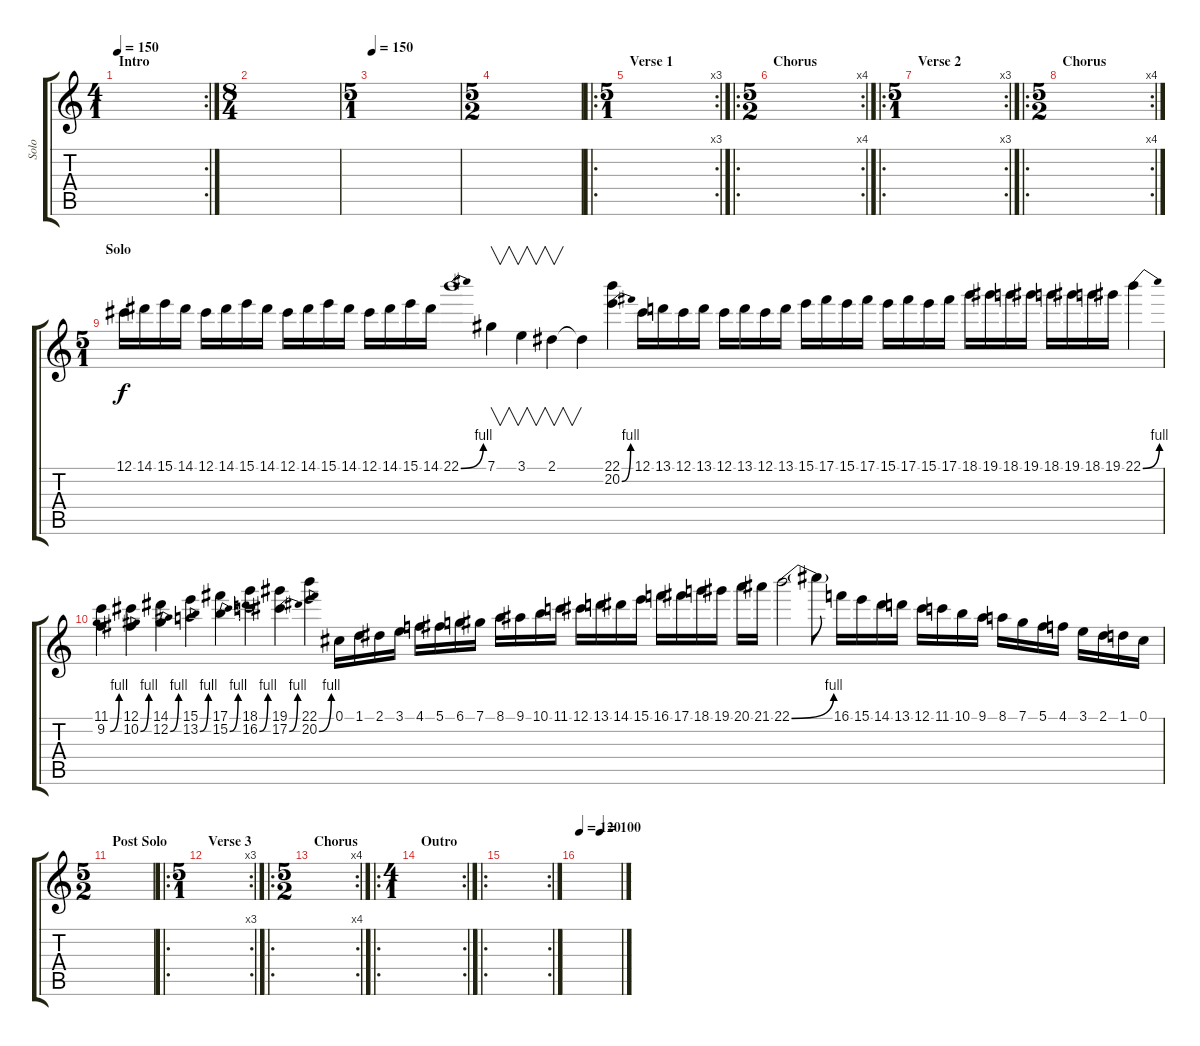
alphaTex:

\track ("Solo" "Solo") {instrument distortionguitar}
\staff {score tabs}
\tuning (Db4 Ab3 E3 B2 Gb2 Db2) {hide}
\rc 2
\ts (4 1)
\section ("" "Intro")
\tempo 150
\tempo 100
\tempo 150
\clef g2
\ks c
|
\ts (8 4)
|
\ts (5 1)
\tempo 150
|
\ts (5 2)
|
\ro
\rc 3
\ts (5 1)
\section ("" "Verse 1")
|
\ro
\rc 4
\ts (5 2)
\section ("" "Chorus")
|
\ro
\rc 3
\ts (5 1)
\section ("" "Verse 2")
|
\ro
\rc 4
\ts (5 2)
\section ("" "Chorus")
|
\ts (5 1)
\section ("" "Solo")
12.1.16 14.1.16 15.1.16 14.1.16 12.1.16 14.1.16 15.1.16 14.1.16 12.1.16 14.1.16 15.1.16 14.1.16 12.1.16 14.1.16 15.1.16 14.1.16 22.1{be (bend 0 0 60 4)}.1 7.1.4{v} 3.1.4{v} 2.1.4{v} 2.1{t}.4 (22.1 20.2{be (bend 0 0 60 4)}).4 12.1.16 13.1.16 12.1.16 13.1.16 12.1.16 13.1.16 12.1.16 13.1.16 15.1.16 17.1.16 15.1.16 17.1.16 15.1.16 17.1.16 15.1.16 17.1.16 18.1.16 19.1.16 18.1.16 19.1.16 18.1.16 19.1.16 18.1.16 19.1.16 22.1{be (bend 0 0 60 4)}.4 |
(11.1 9.2{be (bend 0 0 60 4)}).4 (12.1 10.2{be (bend 0 0 60 4)}).4 (14.1 12.2{be (bend 0 0 60 4)}).4 (15.1 13.2{be (bend 0 0 60 4)}).4 (17.1 15.2{be (bend 0 0 60 4)}).4 (18.1 16.2{be (bend 0 0 60 4)}).4 (19.1 17.2{be (bend 0 0 60 4)}).4 (22.1 20.2{be (bend 0 0 60 4)}).4 0.1.16 1.1.16 2.1.16 3.1.16 4.1.16 5.1.16 6.1.16 7.1.16 8.1.16 9.1.16 10.1.16 11.1.16 12.1.16 13.1.16 14.1.16 15.1.16 16.1.16 17.1.16 18.1.16 19.1.16 20.1.16 21.1.16 22.1{be (bend 0 0 60 4)}.2 22.1{t}.8 16.1.16 15.1.16 14.1.16 13.1.16 12.1.16 11.1.16 10.1.16 9.1.16 8.1.16 7.1.16 5.1.16 4.1.16 3.1.16 2.1.16 1.1.16 0.1.16 |
\ts (5 2)
\section ("" "Post Solo")
|
\ro
\rc 3
\ts (5 1)
\section ("" "Verse 3")
|
\ro
\rc 4
\ts (5 2)
\section ("" "Chorus")
|
\ro
\rc 2
\ts (4 1)
\section ("" "Outro")
|
\ro
\rc 2
|
\tempo 120
\tempo (100 0.5)
